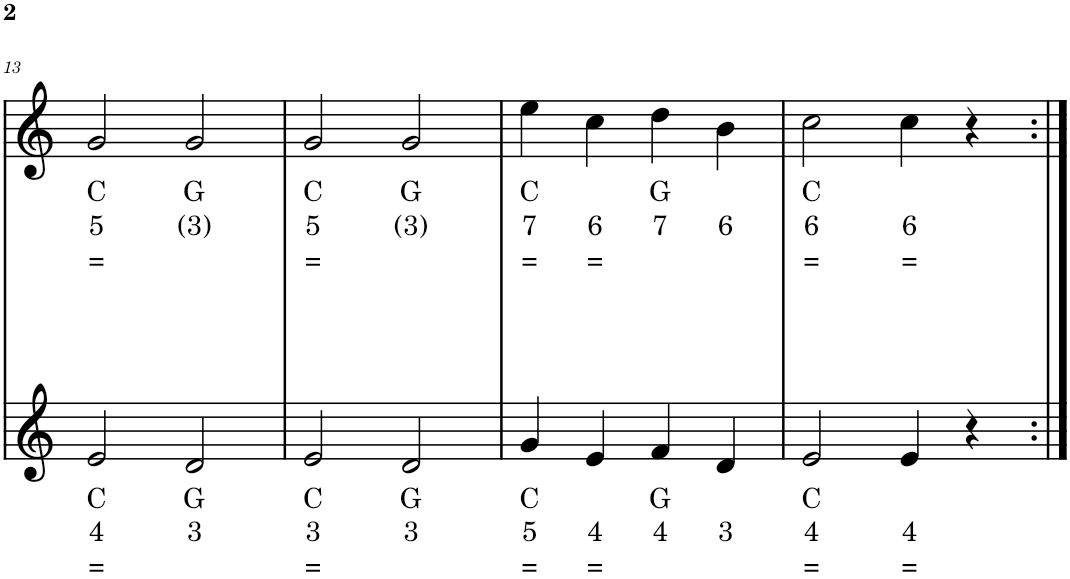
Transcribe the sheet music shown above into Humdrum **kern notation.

**kern	**text	**text	**text	**kern	**kern	**text	**text	**text
*part3	*part3	*part3	*part3	*part2	*part1	*part1	*part1	*part1
*staff3	*staff3	*staff3	*staff3	*staff2	*staff1	*staff1	*staff1	*staff1
*I"Viool	*	*	*	*I"Viool	*I"Piano	*	*	*
!!LO:PB:g=z
*clefG2	*	*	*	*clefG2	*clefG2	*	*	*
*k[]	*	*	*	*k[]	*k[]	*	*	*
*M4/4	*	*	*	*M4/4	*M4/4	*	*	*
=13	=13	=13	=13	=13	=13	=13	=13	=13
!	!LO:LY:b	!LO:LY:b	!LO:LY:b	!	!	!LO:LY:b	!LO:LY:b	!LO:LY:b
2e/	C	4	=	4c	2g/	C	5	=
.	.	.	.	4e 4g 4cc	.	.	.	.
!	!LO:LY:b	!LO:LY:b	!	!	!	!LO:LY:b	!LO:LY:b	!
2d/	G	3	.	4G	2g/	G	(3)	.
.	.	.	.	4B 4d 4g	.	.	.	.
=14	=14	=14	=14	=14	=14	=14	=14	=14
!	!LO:LY:b	!LO:LY:b	!LO:LY:b	!	!	!LO:LY:b	!LO:LY:b	!LO:LY:b
2e/	C	3	=	4c	2g/	C	5	=
.	.	.	.	4e 4g 4cc	.	.	.	.
!	!LO:LY:b	!LO:LY:b	!	!	!	!LO:LY:b	!LO:LY:b	!
2d/	G	3	.	4G	2g/	G	(3)	.
.	.	.	.	4B 4d 4g	.	.	.	.
=15	=15	=15	=15	=15	=15	=15	=15	=15
!	!LO:LY:b	!LO:LY:b	!LO:LY:b	!	!	!LO:LY:b	!LO:LY:b	!LO:LY:b
4g/	C	5	=	4c	4ee\	C	7	=
!	!	!LO:LY:b	!LO:LY:b	!	!	!	!LO:LY:b	!LO:LY:b
4e/	.	4	=	4e 4g 4cc	4cc\	.	6	=
!	!LO:LY:b	!LO:LY:b	!	!	!	!LO:LY:b	!LO:LY:b	!
4f/	G	4	.	4G	4dd\	G	7	.
!	!	!LO:LY:b	!	!	!	!	!LO:LY:b	!
4d/	.	3	.	4B 4d 4g	4b\	.	6	.
=16	=16	=16	=16	=16	=16	=16	=16	=16
!	!LO:LY:b	!LO:LY:b	!LO:LY:b	!	!	!LO:LY:b	!LO:LY:b	!LO:LY:b
2e/	C	4	=	4c	2cc\	C	6	=
.	.	.	.	4e 4g 4cc	.	.	.	.
!	!	!LO:LY:b	!LO:LY:b	!	!	!	!LO:LY:b	!LO:LY:b
4e/	.	4	=	4c	4cc\	.	6	=
4r	.	.	.	4e 4g 4cc	4r	.	.	.
=:|!	=:|!	=:|!	=:|!	=:|!	=:|!	=:|!	=:|!	=:|!
*-	*-	*-	*-	*-	*-	*-	*-	*-
